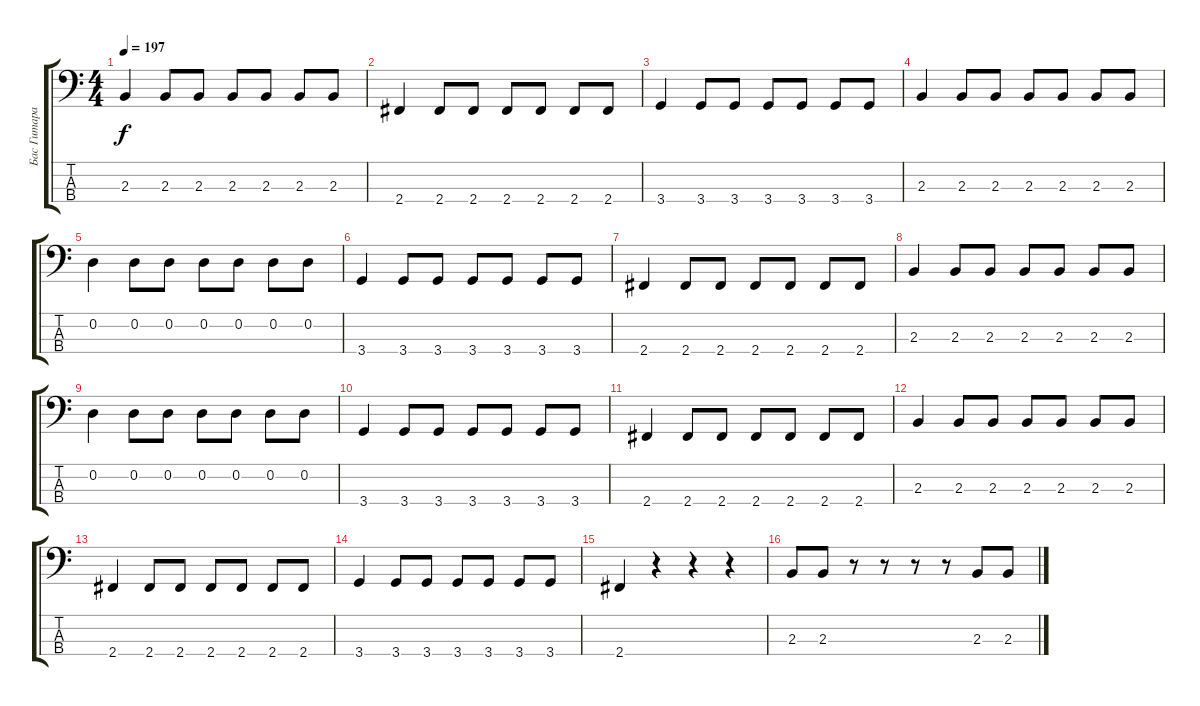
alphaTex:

\track ("Бас Гитара (Cone)" "Бас Гитара") {instrument electricbassfinger}
\staff {score tabs}
\tuning (G2 D2 A1 E1) {hide}
\ts (4 4)
\tempo 197
\clef f4
\ks c
2.3.4{dy f} 2.3.8 2.3.8 2.3.8 2.3.8 2.3.8 2.3.8 |
2.4.4 2.4.8 2.4.8 2.4.8 2.4.8 2.4.8 2.4.8 |
3.4.4 3.4.8 3.4.8 3.4.8 3.4.8 3.4.8 3.4.8 |
2.3.4 2.3.8 2.3.8 2.3.8 2.3.8 2.3.8 2.3.8 |
0.2.4 0.2.8 0.2.8 0.2.8 0.2.8 0.2.8 0.2.8 |
3.4.4 3.4.8 3.4.8 3.4.8 3.4.8 3.4.8 3.4.8 |
2.4.4 2.4.8 2.4.8 2.4.8 2.4.8 2.4.8 2.4.8 |
2.3.4 2.3.8 2.3.8 2.3.8 2.3.8 2.3.8 2.3.8 |
0.2.4 0.2.8 0.2.8 0.2.8 0.2.8 0.2.8 0.2.8 |
3.4.4 3.4.8 3.4.8 3.4.8 3.4.8 3.4.8 3.4.8 |
2.4.4 2.4.8 2.4.8 2.4.8 2.4.8 2.4.8 2.4.8 |
2.3.4 2.3.8 2.3.8 2.3.8 2.3.8 2.3.8 2.3.8 |
2.4.4 2.4.8 2.4.8 2.4.8 2.4.8 2.4.8 2.4.8 |
3.4.4 3.4.8 3.4.8 3.4.8 3.4.8 3.4.8 3.4.8 |
2.4.4 r.4 r.4 r.4 |
2.3.8 2.3.8 r.8 r.8 r.8 r.8 2.3.8 2.3.8
